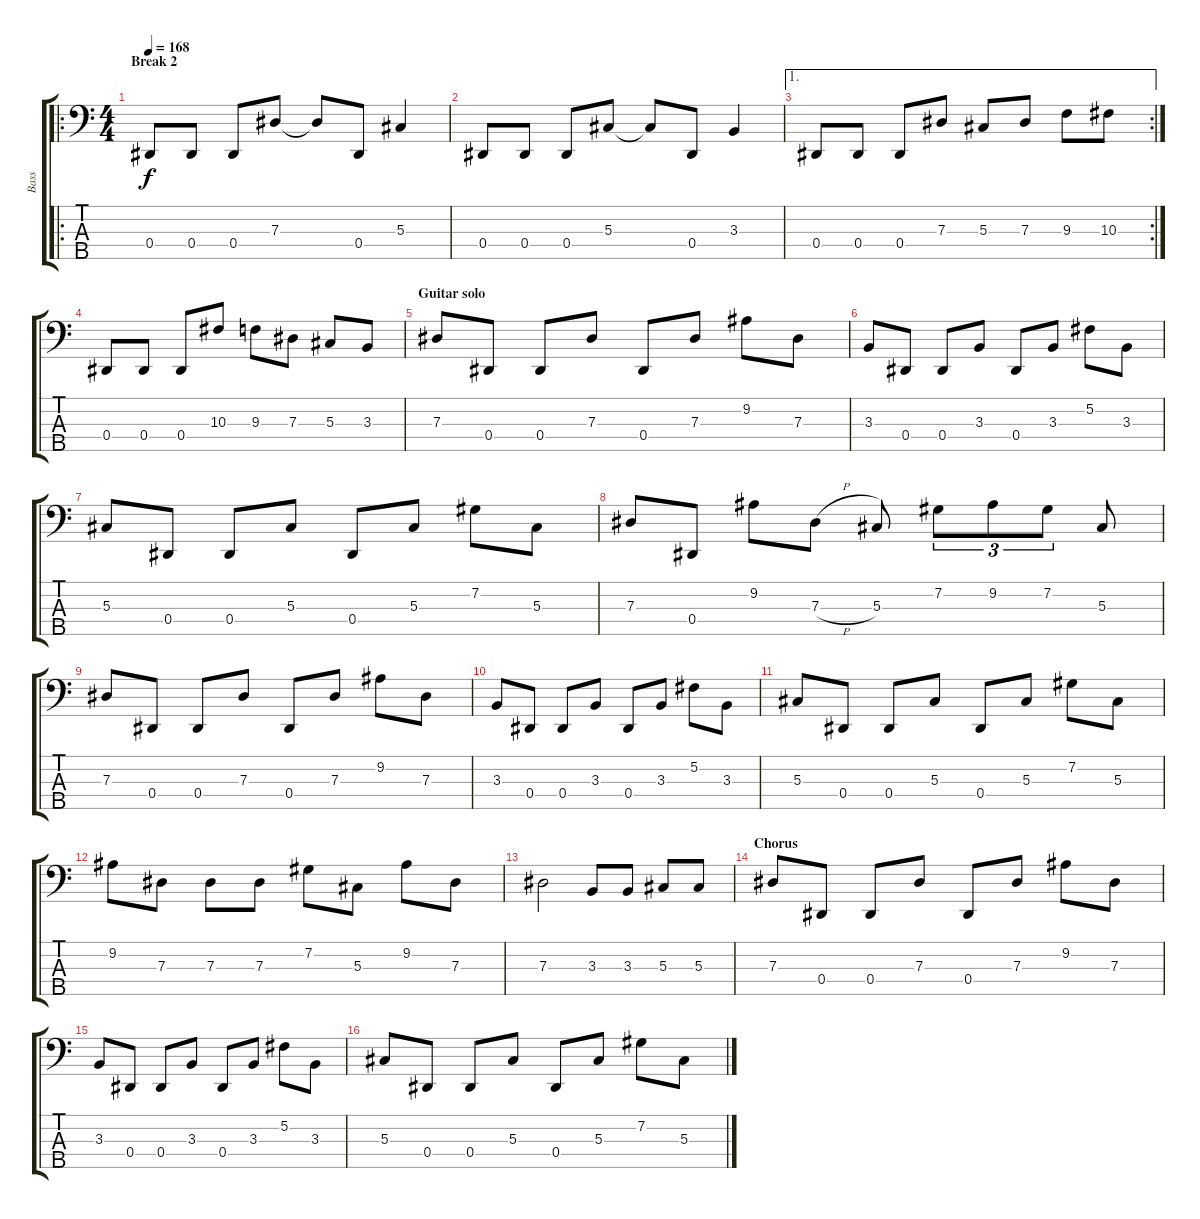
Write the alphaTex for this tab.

\track ("Bass" "Bass") {instrument electricbassfinger}
\staff {score tabs}
\tuning (Gb2 Db2 Ab1 Eb1 Bb0) {hide}
\ro
\ts (4 4)
\section ("" "Break 2")
\tempo 168
\clef f4
\ks c
0.4.8{dy f} 0.4.8 0.4.8 7.3.8 7.3{t}.8 0.4.8 5.3.4 |
0.4.8 0.4.8 0.4.8 5.3.8 5.3{t}.8 0.4.8 3.3.4 |
\ae 1
\rc 2
0.4.8 0.4.8 0.4.8 7.3.8 5.3.8 7.3.8 9.3.8 10.3.8 |
0.4.8 0.4.8 0.4.8 10.3.8 9.3.8 7.3.8 5.3.8 3.3.8 |
\section ("" "Guitar solo")
7.3.8 0.4.8 0.4.8 7.3.8 0.4.8 7.3.8 9.2.8 7.3.8 |
3.3.8 0.4.8 0.4.8 3.3.8 0.4.8 3.3.8 5.2.8 3.3.8 |
5.3.8 0.4.8 0.4.8 5.3.8 0.4.8 5.3.8 7.2.8 5.3.8 |
7.3.8 0.4.8 9.2.8 7.3{h}.8 5.3.8 7.2.8{tu (3 2)} 9.2.8{tu (3 2)} 7.2.8{tu (3 2)} 5.3.8 |
7.3.8 0.4.8 0.4.8 7.3.8 0.4.8 7.3.8 9.2.8 7.3.8 |
3.3.8 0.4.8 0.4.8 3.3.8 0.4.8 3.3.8 5.2.8 3.3.8 |
5.3.8 0.4.8 0.4.8 5.3.8 0.4.8 5.3.8 7.2.8 5.3.8 |
9.2.8 7.3.8 7.3.8 7.3.8 7.2.8 5.3.8 9.2.8 7.3.8 |
7.3.2 3.3.8 3.3.8 5.3.8 5.3.8 |
\section ("" "Chorus")
7.3.8 0.4.8 0.4.8 7.3.8 0.4.8 7.3.8 9.2.8 7.3.8 |
3.3.8 0.4.8 0.4.8 3.3.8 0.4.8 3.3.8 5.2.8 3.3.8 |
5.3.8 0.4.8 0.4.8 5.3.8 0.4.8 5.3.8 7.2.8 5.3.8
